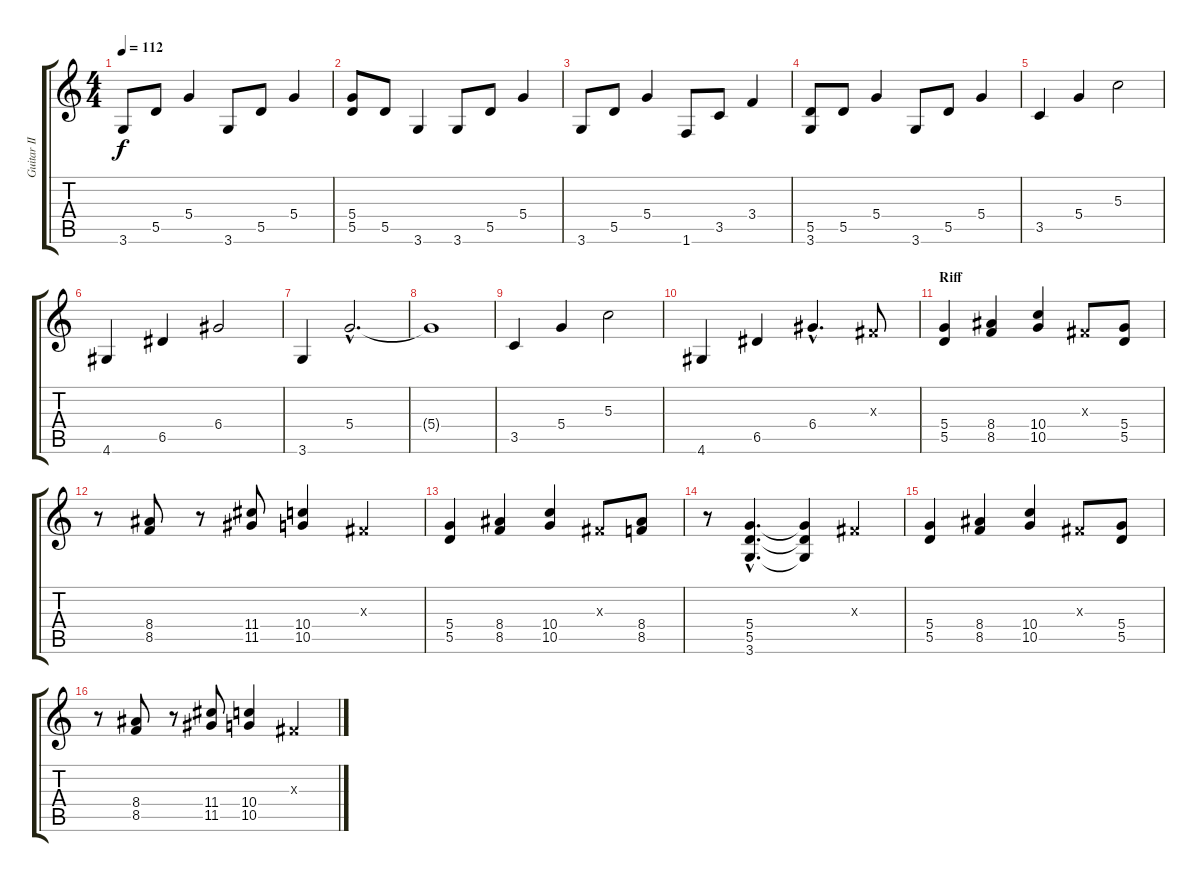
\track ("Guitar II" "Guitar II") {instrument distortionguitar}
\staff {score tabs}
\tuning (E4 B3 G3 D3 A2 E2) {hide}
\ts (4 4)
\tempo 112
\clef g2
\ks c
3.6.8{dy f} 5.5.8 5.4.4 3.6.8 5.5.8 5.4.4 |
(5.4 5.5).8 5.5.8 3.6.4 3.6.8 5.5.8 5.4.4 |
3.6.8 5.5.8 5.4.4 1.6.8 3.5.8 3.4.4 |
(5.5 3.6).8 5.5.8 5.4.4 3.6.8 5.5.8 5.4.4 |
3.5.4 5.4.4 5.3.2 |
4.6.4 6.5.4 6.4.2 |
3.6.4 5.4{hac}.2{d} |
5.4{t}.1 |
3.5.4 5.4.4 5.3.2 |
4.6.4 6.5.4 6.4{hac}.4{d} -1.3{x}.8 |
\section ("" "Riff")
(5.4 5.5).4 (8.4 8.5).4 (10.4 10.5).4 -1.3{x}.8 (5.4 5.5).8 |
r.8 (8.4 8.5).8 r.8 (11.4 11.5).8 (10.4 10.5).4 -1.3{x}.4 |
(5.4 5.5).4 (8.4 8.5).4 (10.4 10.5).4 -1.3{x}.8 (8.4 8.5).8 |
r.8 (5.4{hac} 5.5{hac} 3.6{hac}).4{d} (5.4{t} 5.5{t} 3.6{t}).4 -1.3{x}.4 |
(5.4 5.5).4 (8.4 8.5).4 (10.4 10.5).4 -1.3{x}.8 (5.4 5.5).8 |
r.8 (8.4 8.5).8 r.8 (11.4 11.5).8 (10.4 10.5).4 -1.3{x}.4
